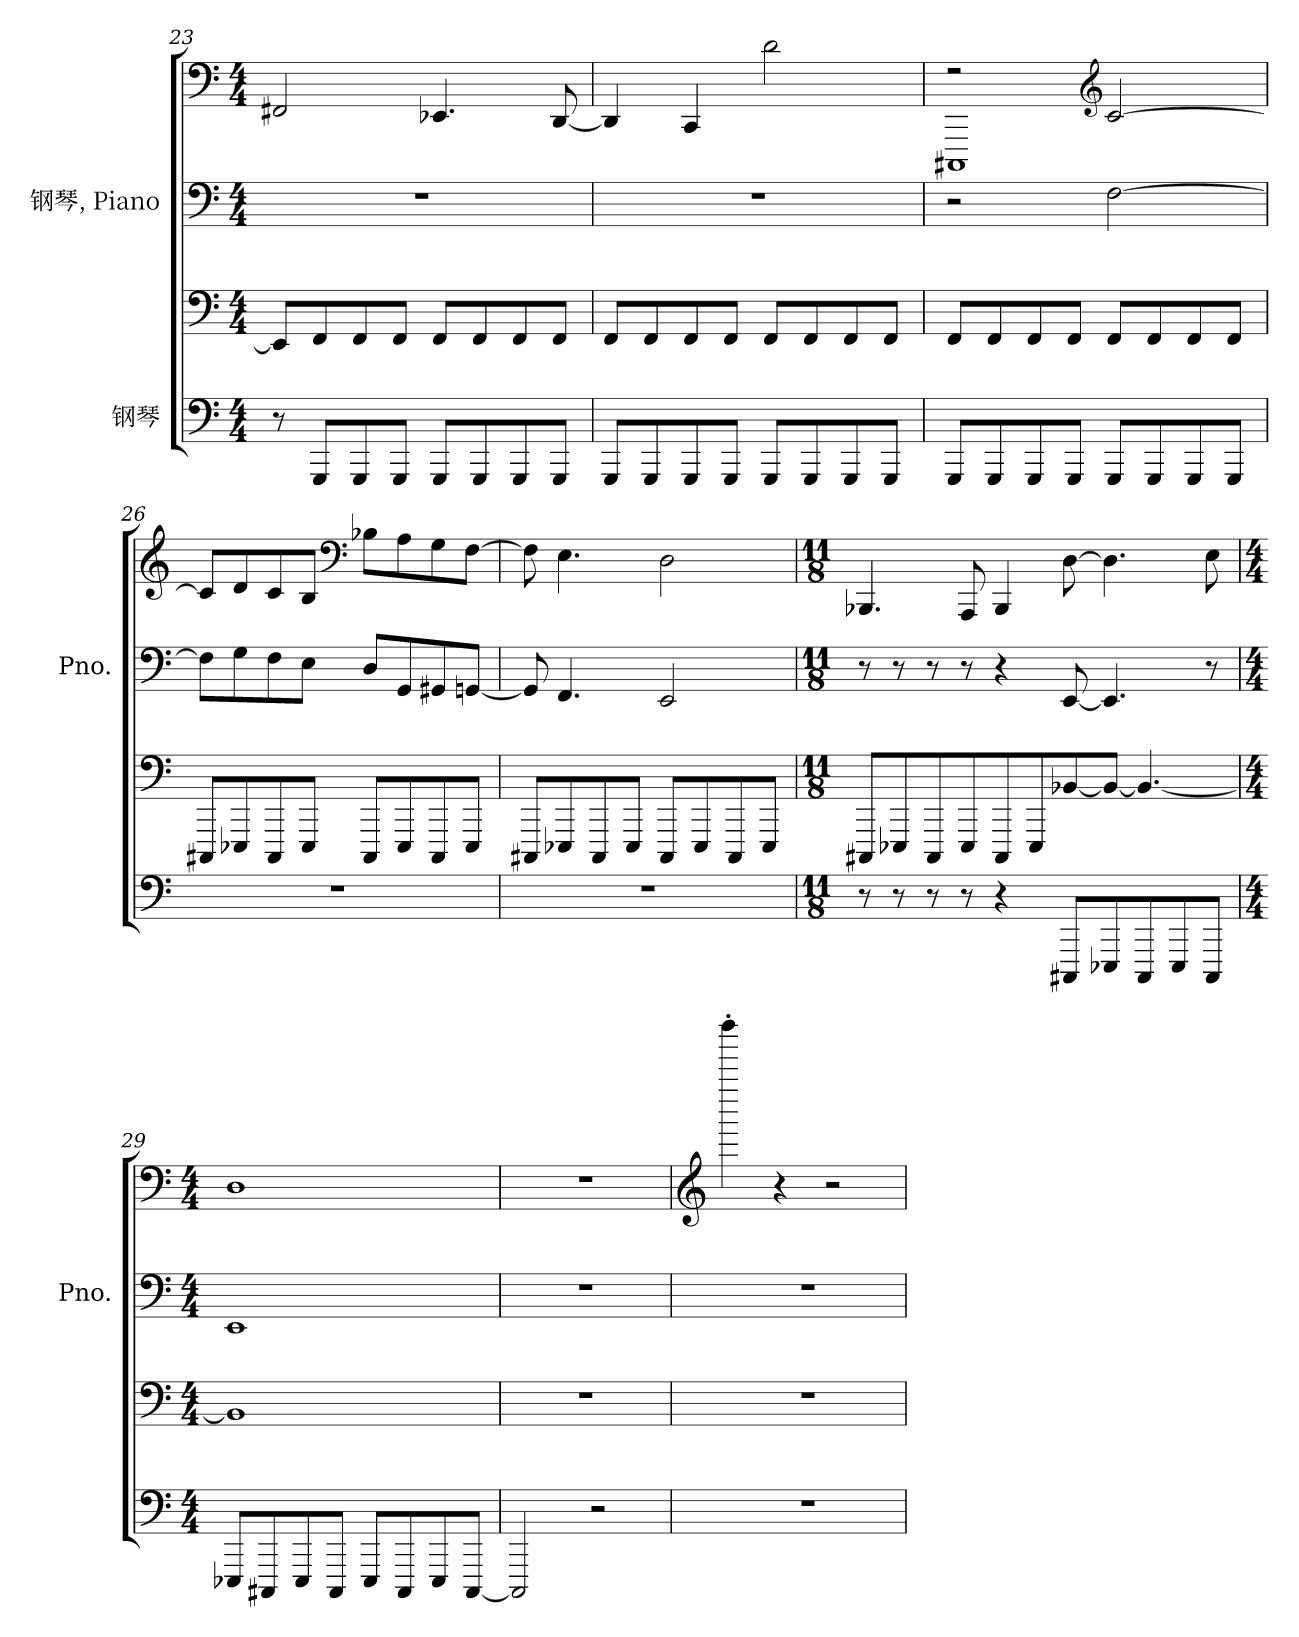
**kern	**kern	**kern	**kern
*part2	*part2	*part1	*part1
*staff4	*staff3	*staff2	*staff1
*I"钢琴	*	*I"钢琴, Piano	*
*	*	*I'Pno.	*
*clefF4	*clefF4	*clefF4	*clefF4
*k[]	*k[]	*k[]	*k[]
*M4/4	*M4/4	*M4/4	*M4/4
=23	=23	=23	=23
8r	8EE/L]	1r	2FF#X/
8GGG/L	8FF/	.	.
8GGG/	8FF/	.	.
8GGG/J	8FF/J	.	.
8GGG/L	8FF/L	.	4.EE-X/
8GGG/	8FF/	.	.
8GGG/	8FF/	.	.
8GGG/J	8FF/J	.	[8DD/
!!LO:LB:g=z
=24	=24	=24	=24
8GGG/L	8FF/L	1r	4DD/]
8GGG/	8FF/	.	.
8GGG/	8FF/	.	4CC/
8GGG/J	8FF/J	.	.
8GGG/L	8FF/L	.	2d\
8GGG/	8FF/	.	.
8GGG/	8FF/	.	.
8GGG/J	8FF/J	.	.
=25	=25	=25	=25
*	*	*	*^
8GGG/L	8FF/L	2r	2r	1CCC#X
8GGG/	8FF/	.	.	.
8GGG/	8FF/	.	.	.
8GGG/J	8FF/J	.	.	.
*	*	*	*clefG2	*
8GGG/L	8FF/L	[2F\	[2c/	.
8GGG/	8FF/	.	.	.
8GGG/	8FF/	.	.	.
8GGG/J	8FF/J	.	.	.
*	*	*	*v	*v
=26	=26	=26	=26
1r	8CCC#X/L	8F\L]	8c/L]
.	8EEE-X/	8G\	8d/
.	8CCC#/	8F\	8c/
.	8EEE-/J	8E\J	8B/J
*	*	*	*clefF4
.	8CCC#/L	8D/L	8B-X\L
.	8EEE-/	8GG/	8A\
.	8CCC#/	8GG#X/	8G\
.	8EEE-/J	[8GGn/J	[8F\J
!!LO:LB:g=z
=27	=27	=27	=27
1r	8CCC#X/L	8GG/]	8F\]
.	8EEE-X/	4.FF/	4.E\
.	8CCC#/	.	.
.	8EEE-/J	.	.
.	8CCC#/L	2EE/	2D\
.	8EEE-/	.	.
.	8CCC#/	.	.
.	8EEE-/J	.	.
=28	=28	=28	=28
*M11/8	*M11/8	*M11/8	*M11/8
8r	8CCC#X/L	8r	4.BBB-X/
8r	8EEE-X/	8r	.
8r	8CCC#/	8r	.
8r	8EEE-/	8r	8AAA/
4r	8CCC#/	4r	4BBB-/
.	8EEE-/	.	.
8CCC#X/L	[8BB-X/	[8EE/	[8D\
8EEE-X/	8BB-/J_	4.EE/]	4.D\]
8CCC#/	4.BB-/_	.	.
8EEE-/	.	.	.
8CCC#/J	.	8r	8E\
=29	=29	=29	=29
*M4/4	*M4/4	*M4/4	*M4/4
8EEE-X/L	1BB-]	1EE	1D
8CCC#X/	.	.	.
8EEE-/	.	.	.
8CCC#/J	.	.	.
8EEE-/L	.	.	.
8CCC#/	.	.	.
8EEE-/	.	.	.
[8CCC#/J	.	.	.
!!LO:PB:g=z
=30	=30	=30	=30
*	*	*	*MM43
2CCC#/]	1r	1r	1r
2r	.	.	.
=31	=31	=31	=31
*	*	*	*clefG2
1r	1r	1r	4dddddd'\
.	.	.	4r
.	.	.	2r
=	=	=	=
*-	*-	*-	*-
